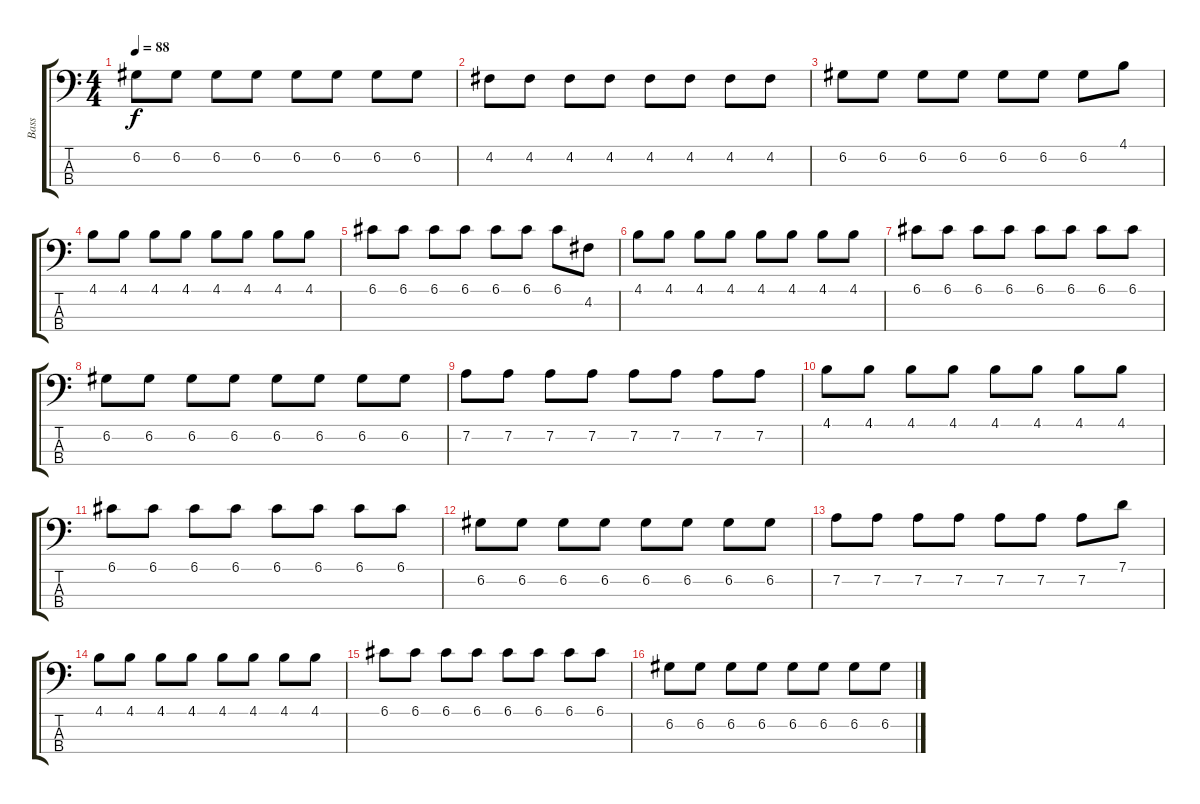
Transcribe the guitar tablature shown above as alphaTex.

\track ("Bass" "Bass") {instrument electricbassfinger}
\staff {score tabs}
\tuning (G2 D2 A1 E1) {hide}
\ts (4 4)
\tempo 88
\clef f4
\ks c
6.2.8{dy f} 6.2.8 6.2.8 6.2.8 6.2.8 6.2.8 6.2.8 6.2.8 |
4.2.8 4.2.8 4.2.8 4.2.8 4.2.8 4.2.8 4.2.8 4.2.8 |
6.2.8 6.2.8 6.2.8 6.2.8 6.2.8 6.2.8 6.2.8 4.1.8 |
4.1.8 4.1.8 4.1.8 4.1.8 4.1.8 4.1.8 4.1.8 4.1.8 |
6.1.8 6.1.8 6.1.8 6.1.8 6.1.8 6.1.8 6.1.8 4.2.8 |
4.1.8 4.1.8 4.1.8 4.1.8 4.1.8 4.1.8 4.1.8 4.1.8 |
6.1.8 6.1.8 6.1.8 6.1.8 6.1.8 6.1.8 6.1.8 6.1.8 |
6.2.8 6.2.8 6.2.8 6.2.8 6.2.8 6.2.8 6.2.8 6.2.8 |
7.2.8 7.2.8 7.2.8 7.2.8 7.2.8 7.2.8 7.2.8 7.2.8 |
4.1.8 4.1.8 4.1.8 4.1.8 4.1.8 4.1.8 4.1.8 4.1.8 |
6.1.8 6.1.8 6.1.8 6.1.8 6.1.8 6.1.8 6.1.8 6.1.8 |
6.2.8 6.2.8 6.2.8 6.2.8 6.2.8 6.2.8 6.2.8 6.2.8 |
7.2.8 7.2.8 7.2.8 7.2.8 7.2.8 7.2.8 7.2.8 7.1.8 |
4.1.8 4.1.8 4.1.8 4.1.8 4.1.8 4.1.8 4.1.8 4.1.8 |
6.1.8 6.1.8 6.1.8 6.1.8 6.1.8 6.1.8 6.1.8 6.1.8 |
6.2.8 6.2.8 6.2.8 6.2.8 6.2.8 6.2.8 6.2.8 6.2.8
